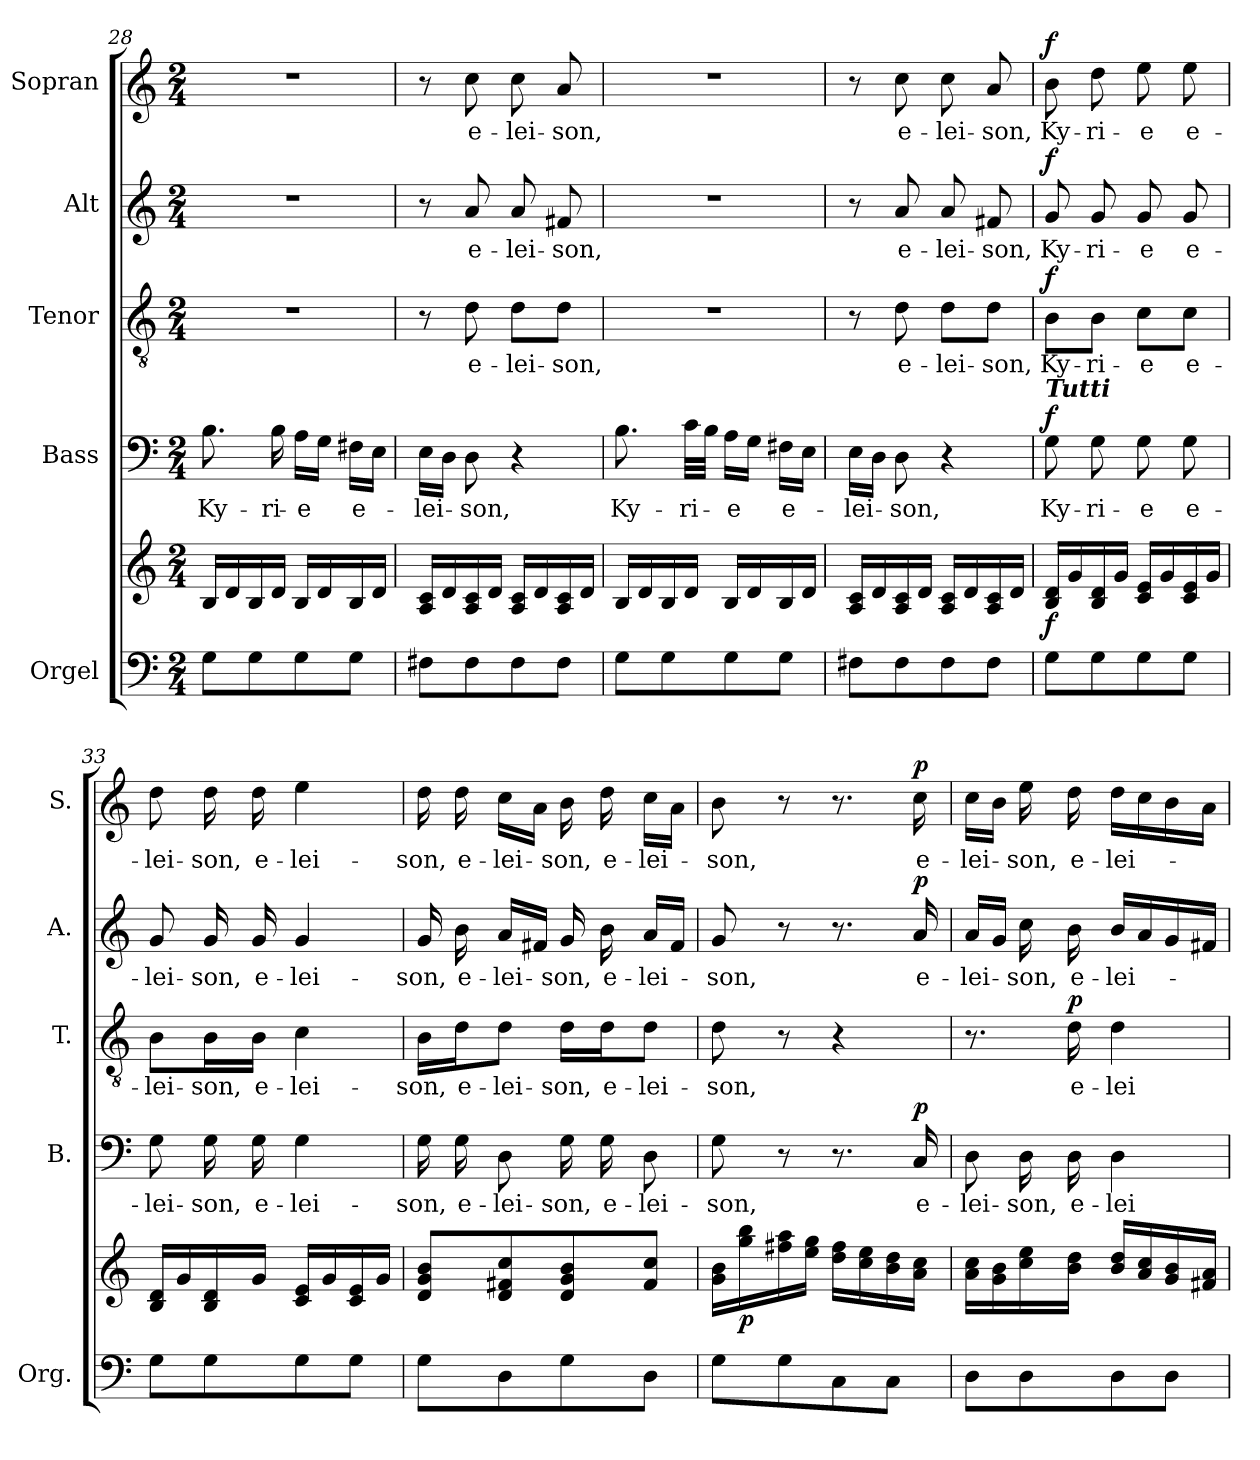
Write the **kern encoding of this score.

**kern	**kern	**dynam	**kern	**text	**dynam	**kern	**text	**dynam	**kern	**text	**dynam	**kern	**text	**dynam
*part5	*part5	*part5	*part4	*part4	*part4	*part3	*part3	*part3	*part2	*part2	*part2	*part1	*part1	*part1
*staff6	*staff5	*staff5/6	*staff4	*staff4	*staff4	*staff3	*staff3	*staff3	*staff2	*staff2	*staff2	*staff1	*staff1	*staff1
*I"Orgel	*	*	*I"Bass	*	*	*I"Tenor	*	*	*I"Alt	*	*	*I"Sopran	*	*
*I'Org.	*	*	*I'B.	*	*	*I'T.	*	*	*I'A.	*	*	*I'S.	*	*
*clefF4	*clefG2	*	*clefF4	*	*	*clefGv2	*	*	*clefG2	*	*	*clefG2	*	*
*k[]	*k[]	*	*k[]	*	*	*k[]	*	*	*k[]	*	*	*k[]	*	*
*C:	*C:	*	*C:	*	*	*C:	*	*	*C:	*	*	*C:	*	*
*M2/4	*M2/4	*	*M2/4	*	*	*M2/4	*	*	*M2/4	*	*	*M2/4	*	*
=28	=28	=28	=28	=28	=28	=28	=28	=28	=28	=28	=28	=28	=28	=28
!	!	!	!	!LO:LY:b	!	!	!	!	!	!	!	!	!	!
8G\L	16B/LL	.	8.B\	Ky-	.	2r	.	.	2r	.	.	2r	.	.
.	16d/	.	.	.	.	.	.	.	.	.	.	.	.	.
8G\	16B/	.	.	.	.	.	.	.	.	.	.	.	.	.
!	!	!	!	!LO:LY:b	!	!	!	!	!	!	!	!	!	!
.	16d/JJ	.	16B\	-ri-	.	.	.	.	.	.	.	.	.	.
!	!	!	!	!LO:LY:b	!	!	!	!	!	!	!	!	!	!
8G\	16B/LL	.	16A\LL	-e	.	.	.	.	.	.	.	.	.	.
.	16d/	.	16G\JJ	.	.	.	.	.	.	.	.	.	.	.
!	!	!	!	!LO:LY:b	!	!	!	!	!	!	!	!	!	!
8G\J	16B/	.	16F#X\LL	e-	.	.	.	.	.	.	.	.	.	.
.	16d/JJ	.	16E\JJ	.	.	.	.	.	.	.	.	.	.	.
=29	=29	=29	=29	=29	=29	=29	=29	=29	=29	=29	=29	=29	=29	=29
!	!	!	!	!LO:LY:b	!	!	!	!	!	!	!	!	!	!
8F#X\L	16A/ 16c/LL	.	16E\LL	-lei-	.	8r	.	.	8r	.	.	8r	.	.
.	16d/	.	16D\JJ	.	.	.	.	.	.	.	.	.	.	.
!	!	!	!	!LO:LY:b	!	!	!LO:LY:b	!	!	!LO:LY:b	!	!	!LO:LY:b	!
8F#\	16A/ 16c/	.	8D\	-son,	.	8d\	e-	.	8a/	e-	.	8cc\	e-	.
.	16d/JJ	.	.	.	.	.	.	.	.	.	.	.	.	.
!	!	!	!	!	!	!	!LO:LY:b	!	!	!LO:LY:b	!	!	!LO:LY:b	!
8F#\	16A/ 16c/LL	.	4r	.	.	8d\L	-lei-	.	8a/	-lei-	.	8cc\	-lei-	.
.	16d/	.	.	.	.	.	.	.	.	.	.	.	.	.
!	!	!	!	!	!	!	!LO:LY:b	!	!	!LO:LY:b	!	!	!LO:LY:b	!
8F#\J	16A/ 16c/	.	.	.	.	8d\J	-son,	.	8f#X/	-son,	.	8a/	-son,	.
.	16d/JJ	.	.	.	.	.	.	.	.	.	.	.	.	.
=30	=30	=30	=30	=30	=30	=30	=30	=30	=30	=30	=30	=30	=30	=30
!	!	!	!	!LO:LY:b	!	!	!	!	!	!	!	!	!	!
8G\L	16B/LL	.	8.B\	Ky-	.	2r	.	.	2r	.	.	2r	.	.
.	16d/	.	.	.	.	.	.	.	.	.	.	.	.	.
8G\	16B/	.	.	.	.	.	.	.	.	.	.	.	.	.
!	!	!	!	!LO:LY:b	!	!	!	!	!	!	!	!	!	!
.	16d/JJ	.	32c\LLL	-ri-	.	.	.	.	.	.	.	.	.	.
.	.	.	32B\JJJ	.	.	.	.	.	.	.	.	.	.	.
!	!	!	!	!LO:LY:b	!	!	!	!	!	!	!	!	!	!
8G\	16B/LL	.	16A\LL	-e	.	.	.	.	.	.	.	.	.	.
.	16d/	.	16G\JJ	.	.	.	.	.	.	.	.	.	.	.
!	!	!	!	!LO:LY:b	!	!	!	!	!	!	!	!	!	!
8G\J	16B/	.	16F#X\LL	e-	.	.	.	.	.	.	.	.	.	.
.	16d/JJ	.	16E\JJ	.	.	.	.	.	.	.	.	.	.	.
=31	=31	=31	=31	=31	=31	=31	=31	=31	=31	=31	=31	=31	=31	=31
!	!	!	!	!LO:LY:b	!	!	!	!	!	!	!	!	!	!
8F#X\L	16A/ 16c/LL	.	16E\LL	-lei-	.	8r	.	.	8r	.	.	8r	.	.
.	16d/	.	16D\JJ	.	.	.	.	.	.	.	.	.	.	.
!	!	!	!	!LO:LY:b	!	!	!LO:LY:b	!	!	!LO:LY:b	!	!	!LO:LY:b	!
8F#\	16A/ 16c/	.	8D\	-son,	.	8d\	e-	.	8a/	e-	.	8cc\	e-	.
.	16d/JJ	.	.	.	.	.	.	.	.	.	.	.	.	.
!	!	!	!	!	!	!	!LO:LY:b	!	!	!LO:LY:b	!	!	!LO:LY:b	!
8F#\	16A/ 16c/LL	.	4r	.	.	8d\L	-lei-	.	8a/	-lei-	.	8cc\	-lei-	.
.	16d/	.	.	.	.	.	.	.	.	.	.	.	.	.
!	!	!	!	!	!	!	!LO:LY:b	!	!	!LO:LY:b	!	!	!LO:LY:b	!
8F#\J	16A/ 16c/	.	.	.	.	8d\J	-son,	.	8f#X/	-son,	.	8a/	-son,	.
.	16d/JJ	.	.	.	.	.	.	.	.	.	.	.	.	.
!!LO:LB:g=z
=32	=32	=32	=32	=32	=32	=32	=32	=32	=32	=32	=32	=32	=32	=32
!	!	!	!LO:TX:a:Bi:t=Tutti	!	!	!	!	!	!	!	!	!	!	!
!	!	!LO:DY:b	!	!LO:LY:b	!LO:DY:a	!	!LO:LY:b	!LO:DY:a	!	!LO:LY:b	!LO:DY:a	!	!LO:LY:b	!LO:DY:a
8G\L	16B/ 16d/LL	f	8G\	Ky-	f	8B\L	Ky-	f	8g/	Ky-	f	8b\	Ky-	f
.	16g/	.	.	.	.	.	.	.	.	.	.	.	.	.
!	!	!	!	!LO:LY:b	!	!	!LO:LY:b	!	!	!LO:LY:b	!	!	!LO:LY:b	!
8G\	16B/ 16d/	.	8G\	-ri-	.	8B\J	-ri-	.	8g/	-ri-	.	8dd\	-ri-	.
.	16g/JJ	.	.	.	.	.	.	.	.	.	.	.	.	.
!	!	!	!	!LO:LY:b	!	!	!LO:LY:b	!	!	!LO:LY:b	!	!	!LO:LY:b	!
8G\	16c/ 16e/LL	.	8G\	-e	.	8c\L	-e	.	8g/	-e	.	8ee\	-e	.
.	16g/	.	.	.	.	.	.	.	.	.	.	.	.	.
!	!	!	!	!LO:LY:b	!	!	!LO:LY:b	!	!	!LO:LY:b	!	!	!LO:LY:b	!
8G\J	16c/ 16e/	.	8G\	e-	.	8c\J	e-	.	8g/	e-	.	8ee\	e-	.
.	16g/JJ	.	.	.	.	.	.	.	.	.	.	.	.	.
=33	=33	=33	=33	=33	=33	=33	=33	=33	=33	=33	=33	=33	=33	=33
!	!	!	!	!LO:LY:b	!	!	!LO:LY:b	!	!	!LO:LY:b	!	!	!LO:LY:b	!
8G\L	16B/ 16d/LL	.	8G\	-lei-	.	8B\L	-lei-	.	8g/	-lei-	.	8dd\	-lei-	.
.	16g/	.	.	.	.	.	.	.	.	.	.	.	.	.
!	!	!	!	!LO:LY:b	!	!	!LO:LY:b	!	!	!LO:LY:b	!	!	!LO:LY:b	!
8G\	16B/ 16d/	.	16G\	-son,	.	16B\L	-son,	.	16g/	-son,	.	16dd\	-son,	.
!	!	!	!	!LO:LY:b	!	!	!LO:LY:b	!	!	!LO:LY:b	!	!	!LO:LY:b	!
.	16g/JJ	.	16G\	e-	.	16B\JJ	e-	.	16g/	e-	.	16dd\	e-	.
!	!	!	!	!LO:LY:b	!	!	!LO:LY:b	!	!	!LO:LY:b	!	!	!LO:LY:b	!
8G\	16c/ 16e/LL	.	4G\	-lei-	.	4c\	-lei-	.	4g/	-lei-	.	4ee\	-lei-	.
.	16g/	.	.	.	.	.	.	.	.	.	.	.	.	.
8G\J	16c/ 16e/	.	.	.	.	.	.	.	.	.	.	.	.	.
.	16g/JJ	.	.	.	.	.	.	.	.	.	.	.	.	.
=34	=34	=34	=34	=34	=34	=34	=34	=34	=34	=34	=34	=34	=34	=34
!	!	!	!	!LO:LY:b	!	!	!LO:LY:b	!	!	!LO:LY:b	!	!	!LO:LY:b	!
8G\L	8d/ 8g/ 8b/L	.	16G\	-son,	.	16B\LL	-son,	.	16g/	-son,	.	16dd\	-son,	.
!	!	!	!	!LO:LY:b	!	!	!LO:LY:b	!	!	!LO:LY:b	!	!	!LO:LY:b	!
.	.	.	16G\	e-	.	16d\J	e-	.	16b\	e-	.	16dd\	e-	.
!	!	!	!	!LO:LY:b	!	!	!LO:LY:b	!	!	!LO:LY:b	!	!	!LO:LY:b	!
8D\	8d/ 8f#X/ 8cc/	.	8D\	-lei-	.	8d\J	-lei-	.	16a/LL	-lei-	.	16cc\LL	-lei-	.
.	.	.	.	.	.	.	.	.	16f#X/JJ	.	.	16a\JJ	.	.
!	!	!	!	!LO:LY:b	!	!	!LO:LY:b	!	!	!LO:LY:b	!	!	!LO:LY:b	!
8G\	8d/ 8g/ 8b/	.	16G\	-son,	.	16d\LL	-son,	.	16g/	-son,	.	16b\	-son,	.
!	!	!	!	!LO:LY:b	!	!	!LO:LY:b	!	!	!LO:LY:b	!	!	!LO:LY:b	!
.	.	.	16G\	e-	.	16d\J	e-	.	16b\	e-	.	16dd\	e-	.
!	!	!	!	!LO:LY:b	!	!	!LO:LY:b	!	!	!LO:LY:b	!	!	!LO:LY:b	!
8D\J	8f#/ 8cc/J	.	8D\	-lei-	.	8d\J	-lei-	.	16a/LL	-lei-	.	16cc\LL	-lei-	.
.	.	.	.	.	.	.	.	.	16f#/JJ	.	.	16a\JJ	.	.
=35	=35	=35	=35	=35	=35	=35	=35	=35	=35	=35	=35	=35	=35	=35
!	!	!	!	!LO:LY:b	!	!	!LO:LY:b	!	!	!LO:LY:b	!	!	!LO:LY:b	!
8G\L	16g\ 16b\LL	.	8G\	-son,	.	8d\	-son,	.	8g/	-son,	.	8b\	-son,	.
!	!	!LO:DY:b	!	!	!	!	!	!	!	!	!	!	!	!
.	16gg\ 16bb\	p	.	.	.	.	.	.	.	.	.	.	.	.
8G\	16ff#X\ 16aa\	.	8r	.	.	8r	.	.	8r	.	.	8r	.	.
.	16ee\ 16gg\JJ	.	.	.	.	.	.	.	.	.	.	.	.	.
8C\	16dd\ 16ff#\LL	.	8.r	.	.	4r	.	.	8.r	.	.	8.r	.	.
.	16cc\ 16ee\	.	.	.	.	.	.	.	.	.	.	.	.	.
8C\J	16b\ 16dd\	.	.	.	.	.	.	.	.	.	.	.	.	.
!	!	!	!	!LO:LY:b	!LO:DY:a	!	!	!	!	!LO:LY:b	!LO:DY:a	!	!LO:LY:b	!LO:DY:a
.	16a\ 16cc\JJ	.	16C/	e-	p	.	.	.	16a/	e-	p	16cc\	e-	p
=36	=36	=36	=36	=36	=36	=36	=36	=36	=36	=36	=36	=36	=36	=36
!	!	!	!	!LO:LY:b	!	!	!	!	!	!LO:LY:b	!	!	!LO:LY:b	!
8D\L	16a\ 16cc\LL	.	8D\	-lei-	.	8.r	.	.	16a/LL	-lei-	.	16cc\LL	-lei-	.
.	16g\ 16b\	.	.	.	.	.	.	.	16g/JJ	.	.	16b\JJ	.	.
!	!	!	!	!LO:LY:b	!	!	!	!	!	!LO:LY:b	!	!	!LO:LY:b	!
8D\	16cc\ 16ee\	.	16D\	-son,	.	.	.	.	16cc\	-son,	.	16ee\	-son,	.
!	!	!	!	!LO:LY:b	!	!	!LO:LY:b	!LO:DY:a	!	!LO:LY:b	!	!	!LO:LY:b	!
.	16b\ 16dd\JJ	.	16D\	e-	.	16d\	e-	p	16b\	e-	.	16dd\	e-	.
!	!	!	!	!LO:LY:b	!	!	!LO:LY:b	!	!	!LO:LY:b	!	!	!LO:LY:b	!
8D\	16b/ 16dd/LL	.	4D\	-lei-	.	4d\	-lei-	.	16b/LL	-lei-	.	16dd\LL	-lei-	.
.	16a/ 16cc/	.	.	.	.	.	.	.	16a/	.	.	16cc\	.	.
8D\J	16g/ 16b/	.	.	.	.	.	.	.	16g/	.	.	16b\	.	.
.	16f#X/ 16a/JJ	.	.	.	.	.	.	.	16f#X/JJ	.	.	16a\JJ	.	.
=	=	=	=	=	=	=	=	=	=	=	=	=	=	=
*-	*-	*-	*-	*-	*-	*-	*-	*-	*-	*-	*-	*-	*-	*-
